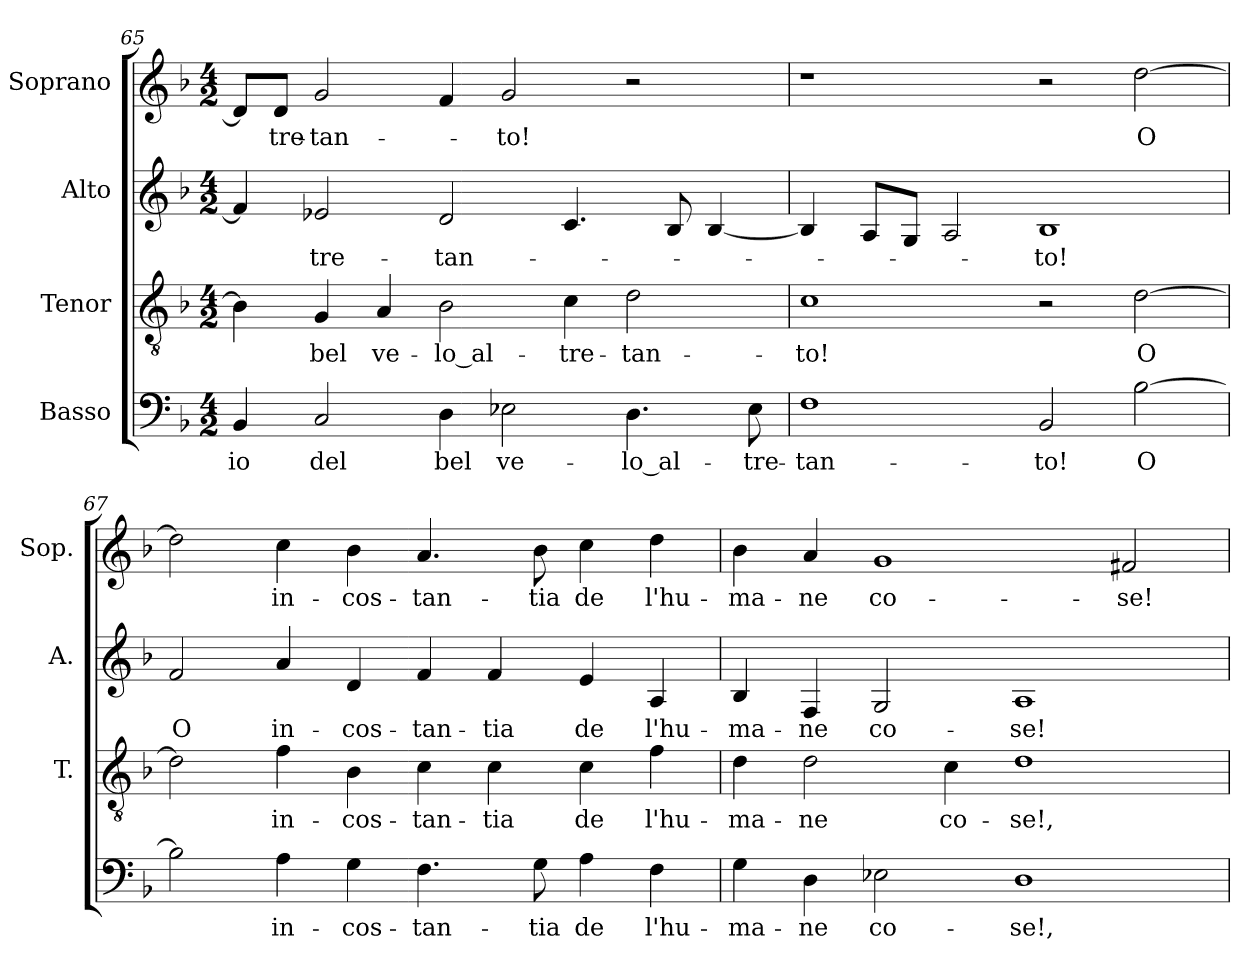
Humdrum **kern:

**kern	**text	**kern	**text	**kern	**text	**kern	**text
*part4	*part4	*part3	*part3	*part2	*part2	*part1	*part1
*staff4	*staff4	*staff3	*staff3	*staff2	*staff2	*staff1	*staff1
*I"Basso	*	*I"Tenor	*	*I"Alto	*	*I"Soprano	*
*	*	*I'T.	*	*I'A.	*	*I'Sop.	*
!!LO:PB:g=z
*clefF4	*	*clefGv2	*	*clefG2	*	*clefG2	*
*	*	*ITrd7c12	*	*	*	*	*
*k[b-]	*	*k[b-]	*	*k[b-]	*	*k[b-]	*
*F:	*	*F:	*	*F:	*	*F:	*
*M4/2	*	*M4/2	*	*M4/2	*	*M4/2	*
=65	=65	=65	=65	=65	=65	=65	=65
!	!LO:LY:b:color=#000000	!	!	!	!	!	!
4BB-i/	io	4BB-i\]	.	4fi/]	.	8di/L]	.
!	!	!	!	!	!	!	!LO:LY:b:color=#000000
.	.	.	.	.	.	8di/J	-tre-
!	!LO:LY:b:color=#000000	!	!	!	!	!	!
!	!	!	!LO:LY:b:color=#000000	!	!	!	!
!	!	!	!	!	!LO:LY:b:color=#000000	!	!
!	!	!	!	!	!	!	!LO:LY:b:color=#000000
2Ci/	del	4GGi/	bel	2e-Xi/	-tre-	2gi/	-tan-
!	!	!	!LO:LY:b:color=#000000	!	!	!	!
.	.	4AAi/	ve-	.	.	.	.
!	!LO:LY:b:color=#000000	!	!	!	!	!	!
!	!	!	!LO:LY:b:color=#000000	!	!	!	!
!	!	!	!	!	!LO:LY:b:color=#000000	!	!
4Di\	bel	2BB-i\	-lo_al-	2di/	-tan-	4fi/	.
!	!LO:LY:b:color=#000000	!	!	!	!	!	!
!	!	!	!	!	!	!	!LO:LY:b:color=#000000
2E-Xi\	ve-	.	.	.	.	2gi/	-to!
!	!	!	!LO:LY:b:color=#000000	!	!	!	!
.	.	4Ci\	-tre-	4.ci/	.	.	.
!	!LO:LY:b:color=#000000	!	!	!	!	!	!
!	!	!	!LO:LY:b:color=#000000	!	!	!	!
4.Di\	-lo_al-	2Di\	-tan-	.	.	2r	.
.	.	.	.	8B-i/	.	.	.
.	.	.	.	[<4B-i/	.	.	.
!	!LO:LY:b:color=#000000	!	!	!	!	!	!
8E-i\	-tre-	.	.	.	.	.	.
=66	=66	=66	=66	=66	=66	=66	=66
!	!LO:LY:b:color=#000000	!	!	!	!	!	!
!	!	!	!LO:LY:b:color=#000000	!	!	!	!
1Fi	-tan-	1Ci	-to!	4B-i/]	.	1r	.
.	.	.	.	8Ai/L	.	.	.
.	.	.	.	8Gi/J	.	.	.
.	.	.	.	2Ai/	.	.	.
!	!LO:LY:b:color=#000000	!	!	!	!	!	!
!	!	!	!	!	!LO:LY:b:color=#000000	!	!
2BB-i/	-to!	2r	.	1B-i	-to!	2r	.
!	!LO:LY:b:color=#000000	!	!	!	!	!	!
!	!	!	!LO:LY:b:color=#000000	!	!	!	!
!	!	!	!	!	!	!	!LO:LY:b:color=#000000
[>2B-i\	O	[>2Di\	O	.	.	[>2ddi\	O
=67	=67	=67	=67	=67	=67	=67	=67
!	!	!	!	!	!LO:LY:b:color=#000000	!	!
2B-i\]	.	2Di\]	.	2fi/	O	2ddi\]	.
!	!LO:LY:b:color=#000000	!	!	!	!	!	!
!	!	!	!LO:LY:b:color=#000000	!	!	!	!
!	!	!	!	!	!LO:LY:b:color=#000000	!	!
!	!	!	!	!	!	!	!LO:LY:b:color=#000000
4Ai\	in-	4Fi\	in-	4ai/	in-	4cci\	in-
!	!LO:LY:b:color=#000000	!	!	!	!	!	!
!	!	!	!LO:LY:b:color=#000000	!	!	!	!
!	!	!	!	!	!LO:LY:b:color=#000000	!	!
!	!	!	!	!	!	!	!LO:LY:b:color=#000000
4Gi\	-cos-	4BB-i\	-cos-	4di/	-cos-	4b-i\	-cos-
!	!LO:LY:b:color=#000000	!	!	!	!	!	!
!	!	!	!LO:LY:b:color=#000000	!	!	!	!
!	!	!	!	!	!LO:LY:b:color=#000000	!	!
!	!	!	!	!	!	!	!LO:LY:b:color=#000000
4.Fi\	-tan-	4Ci\	-tan-	4fi/	-tan-	4.ai/	-tan-
!	!	!	!LO:LY:b:color=#000000	!	!	!	!
!	!	!	!	!	!LO:LY:b:color=#000000	!	!
.	.	4Ci\	-tia	4fi/	-tia	.	.
!	!LO:LY:b:color=#000000	!	!	!	!	!	!
!	!	!	!	!	!	!	!LO:LY:b:color=#000000
8Gi\	-tia	.	.	.	.	8b-i\	-tia
!	!LO:LY:b:color=#000000	!	!	!	!	!	!
!	!	!	!LO:LY:b:color=#000000	!	!	!	!
!	!	!	!	!	!LO:LY:b:color=#000000	!	!
!	!	!	!	!	!	!	!LO:LY:b:color=#000000
4Ai\	de	4Ci\	de	4ei/	de	4cci\	de
!	!LO:LY:b:color=#000000	!	!	!	!	!	!
!	!	!	!LO:LY:b:color=#000000	!	!	!	!
!	!	!	!	!	!LO:LY:b:color=#000000	!	!
!	!	!	!	!	!	!	!LO:LY:b:color=#000000
4Fi\	l'hu-	4Fi\	l'hu-	4Ai/	l'hu-	4ddi\	l'hu-
=68	=68	=68	=68	=68	=68	=68	=68
!	!LO:LY:b:color=#000000	!	!	!	!	!	!
!	!	!	!LO:LY:b:color=#000000	!	!	!	!
!	!	!	!	!	!LO:LY:b:color=#000000	!	!
!	!	!	!	!	!	!	!LO:LY:b:color=#000000
4Gi\	-ma-	4Di\	-ma-	4B-i/	-ma-	4b-i\	-ma-
!	!LO:LY:b:color=#000000	!	!	!	!	!	!
!	!	!	!LO:LY:b:color=#000000	!	!	!	!
!	!	!	!	!	!LO:LY:b:color=#000000	!	!
!	!	!	!	!	!	!	!LO:LY:b:color=#000000
4Di\	-ne	2Di\	-ne	4Fi/	-ne	4ai/	-ne
!	!LO:LY:b:color=#000000	!	!	!	!	!	!
!	!	!	!	!	!LO:LY:b:color=#000000	!	!
!	!	!	!	!	!	!	!LO:LY:b:color=#000000
2E-Xi\	co-	.	.	2Gi/	co-	1gi	co-
!	!	!	!LO:LY:b:color=#000000	!	!	!	!
.	.	4Ci\	co-	.	.	.	.
!	!LO:LY:b:color=#000000	!	!	!	!	!	!
!	!	!	!LO:LY:b:color=#000000	!	!	!	!
!	!	!	!	!	!LO:LY:b:color=#000000	!	!
1Di	-se!,	1Di	-se!,	1Ai	-se!	.	.
!	!	!	!	!	!	!	!LO:LY:b:color=#000000
.	.	.	.	.	.	2f#Xi/	-se!
=	=	=	=	=	=	=	=
*-	*-	*-	*-	*-	*-	*-	*-
